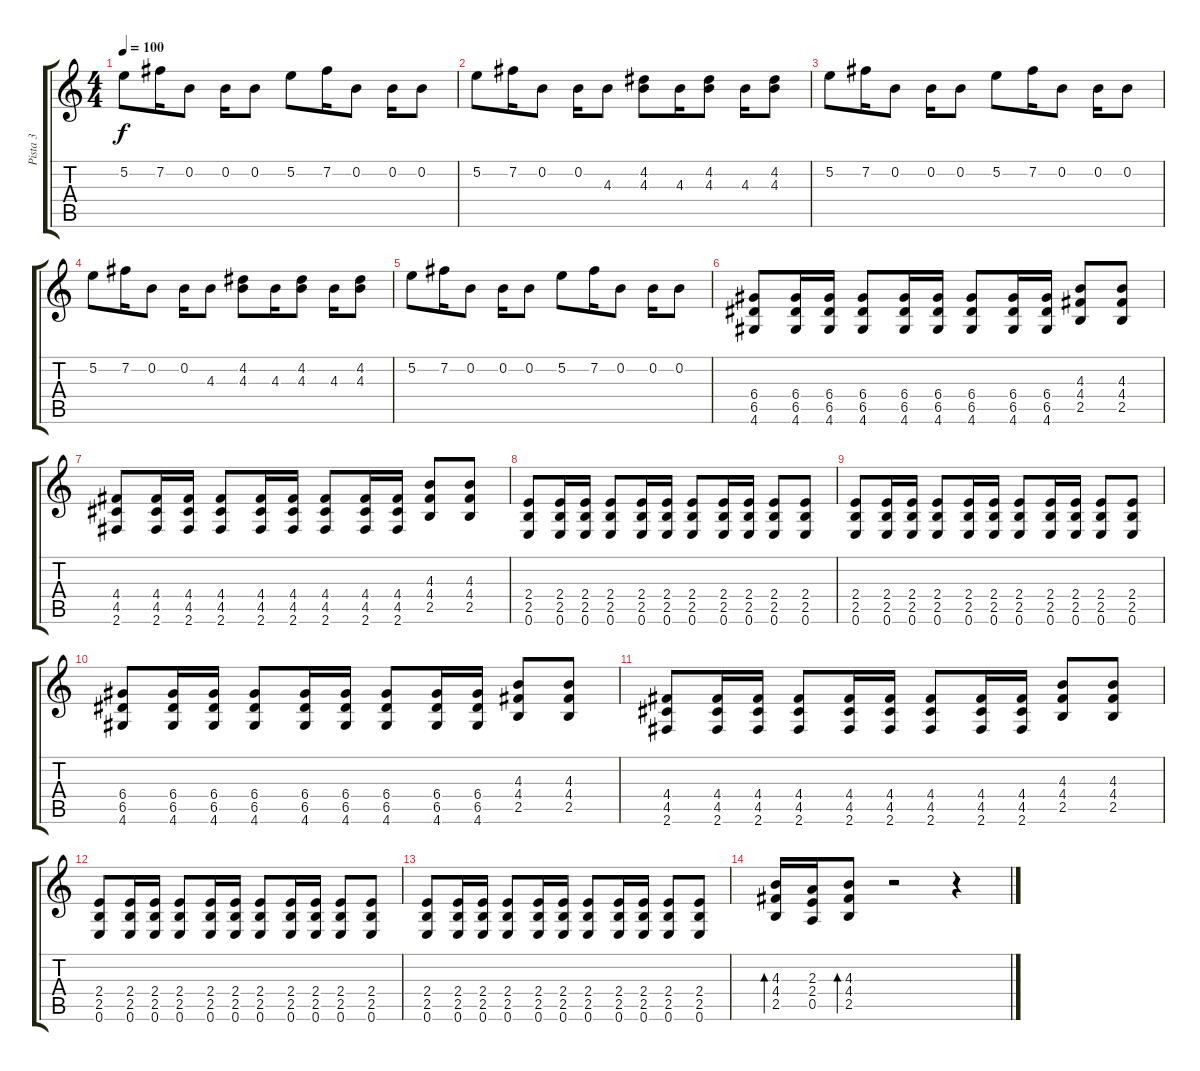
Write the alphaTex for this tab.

\track ("Pista 3" "Pista 3") {instrument overdrivenguitar}
\staff {score tabs}
\tuning (E4 B3 G3 D3 A2 E2) {hide}
\ts (4 4)
\tempo 100
\clef g2
\ks c
5.2.8{dy f} 7.2.16 0.2.8 0.2.16 0.2.8 5.2.8 7.2.16 0.2.8 0.2.16 0.2.8 |
5.2.8 7.2.16 0.2.8 0.2.16 4.3.8 (4.2 4.3).8 4.3.16 (4.2 4.3).8 4.3.16 (4.2 4.3).8 |
5.2.8 7.2.16 0.2.8 0.2.16 0.2.8 5.2.8 7.2.16 0.2.8 0.2.16 0.2.8 |
5.2.8 7.2.16 0.2.8 0.2.16 4.3.8 (4.2 4.3).8 4.3.16 (4.2 4.3).8 4.3.16 (4.2 4.3).8 |
5.2.8 7.2.16 0.2.8 0.2.16 0.2.8 5.2.8 7.2.16 0.2.8 0.2.16 0.2.8 |
(6.4 6.5 4.6).8 (6.4 6.5 4.6).16 (6.4 6.5 4.6).16 (6.4 6.5 4.6).8 (6.4 6.5 4.6).16 (6.4 6.5 4.6).16 (6.4 6.5 4.6).8 (6.4 6.5 4.6).16 (6.4 6.5 4.6).16 (4.3 4.4 2.5).8 (4.3 4.4 2.5).8 |
(4.4 4.5 2.6).8 (4.4 4.5 2.6).16 (4.4 4.5 2.6).16 (4.4 4.5 2.6).8 (4.4 4.5 2.6).16 (4.4 4.5 2.6).16 (4.4 4.5 2.6).8 (4.4 4.5 2.6).16 (4.4 4.5 2.6).16 (4.3 4.4 2.5).8 (4.3 4.4 2.5).8 |
(2.4 2.5 0.6).8 (2.4 2.5 0.6).16 (2.4 2.5 0.6).16 (2.4 2.5 0.6).8 (2.4 2.5 0.6).16 (2.4 2.5 0.6).16 (2.4 2.5 0.6).8 (2.4 2.5 0.6).16 (2.4 2.5 0.6).16 (2.4 2.5 0.6).8 (2.4 2.5 0.6).8 |
(2.4 2.5 0.6).8 (2.4 2.5 0.6).16 (2.4 2.5 0.6).16 (2.4 2.5 0.6).8 (2.4 2.5 0.6).16 (2.4 2.5 0.6).16 (2.4 2.5 0.6).8 (2.4 2.5 0.6).16 (2.4 2.5 0.6).16 (2.4 2.5 0.6).8 (2.4 2.5 0.6).8 |
(6.4 6.5 4.6).8 (6.4 6.5 4.6).16 (6.4 6.5 4.6).16 (6.4 6.5 4.6).8 (6.4 6.5 4.6).16 (6.4 6.5 4.6).16 (6.4 6.5 4.6).8 (6.4 6.5 4.6).16 (6.4 6.5 4.6).16 (4.3 4.4 2.5).8 (4.3 4.4 2.5).8 |
(4.4 4.5 2.6).8 (4.4 4.5 2.6).16 (4.4 4.5 2.6).16 (4.4 4.5 2.6).8 (4.4 4.5 2.6).16 (4.4 4.5 2.6).16 (4.4 4.5 2.6).8 (4.4 4.5 2.6).16 (4.4 4.5 2.6).16 (4.3 4.4 2.5).8 (4.3 4.4 2.5).8 |
(2.4 2.5 0.6).8 (2.4 2.5 0.6).16 (2.4 2.5 0.6).16 (2.4 2.5 0.6).8 (2.4 2.5 0.6).16 (2.4 2.5 0.6).16 (2.4 2.5 0.6).8 (2.4 2.5 0.6).16 (2.4 2.5 0.6).16 (2.4 2.5 0.6).8 (2.4 2.5 0.6).8 |
(2.4 2.5 0.6).8 (2.4 2.5 0.6).16 (2.4 2.5 0.6).16 (2.4 2.5 0.6).8 (2.4 2.5 0.6).16 (2.4 2.5 0.6).16 (2.4 2.5 0.6).8 (2.4 2.5 0.6).16 (2.4 2.5 0.6).16 (2.4 2.5 0.6).8 (2.4 2.5 0.6).8 |
(4.3 4.4 2.5).16{bd 60} (2.3 2.4 0.5).16 (4.3 4.4 2.5).8{bd 60} r.2 r.4
